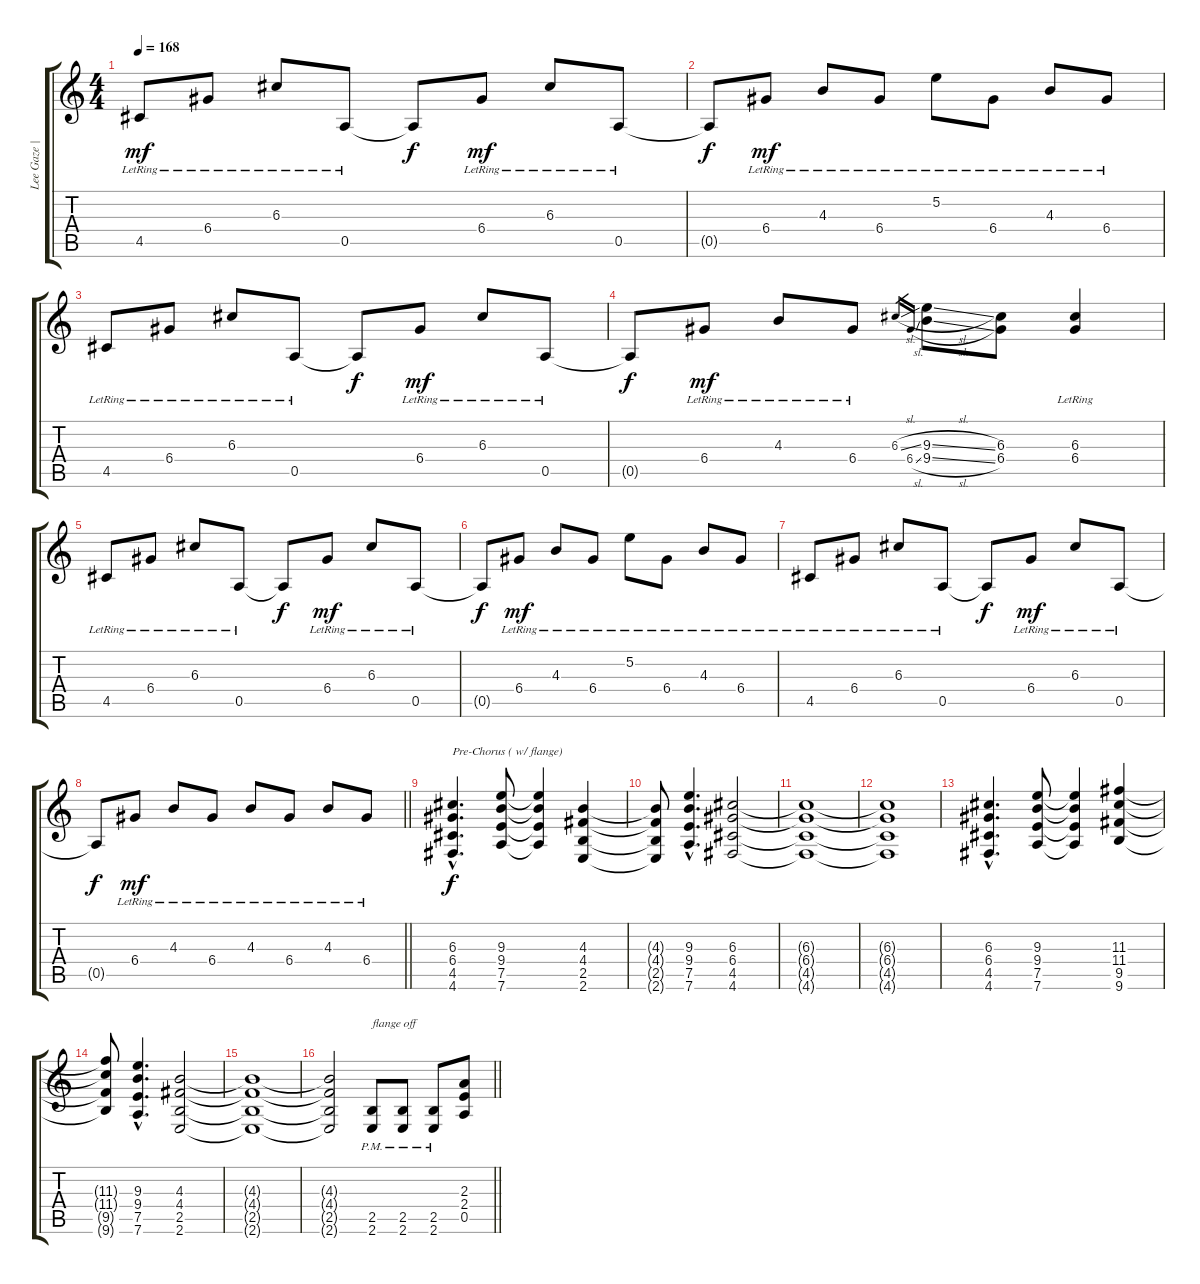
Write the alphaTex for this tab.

\track ("Lee Gaze | Lead" "Lee Gaze |") {instrument electricguitarjazz}
\staff {score tabs}
\tuning (E4 B3 G3 D3 A2 D2) {hide}
\ts (4 4)
\tempo 168
\clef g2
\ks c
4.5{lr}.8{dy mf} 6.4{lr}.8 6.3{lr}.8 0.5{lr}.8 0.5{t}.8{dy f} 6.4{lr}.8{dy mf} 6.3{lr}.8 0.5{lr}.8 |
0.5{t}.8{dy f} 6.4{lr}.8{dy mf} 4.3{lr}.8 6.4{lr}.8 5.2{lr}.8 6.4{lr}.8 4.3{lr}.8 6.4{lr}.8 |
4.5{lr}.8 6.4{lr}.8 6.3{lr}.8 0.5{lr}.8 0.5{t}.8{dy f} 6.4{lr}.8{dy mf} 6.3{lr}.8 0.5{lr}.8 |
0.5{t}.8{dy f} 6.4{lr}.8{dy mf} 4.3{lr}.8 6.4{lr}.8 6.3{sl}.16{gr} 6.4{sl}.16{gr} (9.3{sl} 9.4{sl}).8 (6.3 6.4).8 (6.3{lr} 6.4{lr}).4 |
4.5{lr}.8 6.4{lr}.8 6.3{lr}.8 0.5{lr}.8 0.5{t}.8{dy f} 6.4{lr}.8{dy mf} 6.3{lr}.8 0.5{lr}.8 |
0.5{t}.8{dy f} 6.4{lr}.8{dy mf} 4.3{lr}.8 6.4{lr}.8 5.2{lr}.8 6.4{lr}.8 4.3{lr}.8 6.4{lr}.8 |
4.5{lr}.8 6.4{lr}.8 6.3{lr}.8 0.5{lr}.8 0.5{t}.8{dy f} 6.4{lr}.8{dy mf} 6.3{lr}.8 0.5{lr}.8 |
\barLineRight lightlight
0.5{t}.8{dy f} 6.4{lr}.8{dy mf} 4.3{lr}.8 6.4{lr}.8 4.3{lr}.8 6.4{lr}.8 4.3{lr}.8 6.4{lr}.8 |
(6.3{hac} 6.4{hac} 4.5{hac} 4.6{hac}).4{d txt "Pre-Chorus ( w/ flange)" dy f instrument distortionguitar} (9.3 9.4 7.5 7.6).8 (9.3{t} 9.4{t} 7.5{t} 7.6{t}).4 (4.3 4.4 2.5 2.6).4 |
(4.3{t} 4.4{t} 2.5{t} 2.6{t}).8 (9.3{hac} 9.4{hac} 7.5{hac} 7.6{hac}).4{d} (6.3 6.4 4.5 4.6).2 |
(6.3{t} 6.4{t} 4.5{t} 4.6{t}).1 |
(6.3{t} 6.4{t} 4.5{t} 4.6{t}).1 |
(6.3{hac} 6.4{hac} 4.5{hac} 4.6{hac}).4{d} (9.3 9.4 7.5 7.6).8 (9.3{t} 9.4{t} 7.5{t} 7.6{t}).4 (11.3 11.4 9.5 9.6).4 |
(11.3{t} 11.4{t} 9.5{t} 9.6{t}).8 (9.3{hac} 9.4{hac} 7.5{hac} 7.6{hac}).4{d} (4.3 4.4 2.5 2.6).2 |
(4.3{t} 4.4{t} 2.5{t} 2.6{t}).1 |
\barLineRight lightlight
(4.3{t} 4.4{t} 2.5{t} 2.6{t}).2 (2.5{pm} 2.6{pm}).8{txt "flange off"} (2.5{pm} 2.6{pm}).8 (2.5{pm} 2.6{pm}).8 (2.3 2.4 0.5).8
